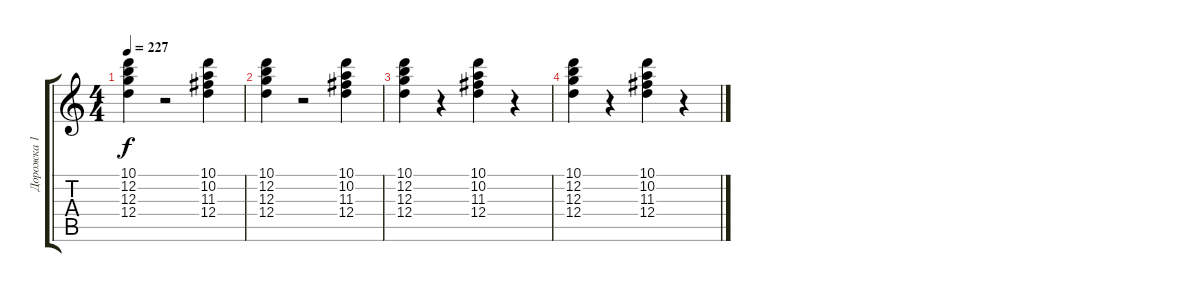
\track ("Дорожка 1" "Дорожка 1") {instrument acousticguitarsteel}
\staff {score tabs}
\tuning (E4 B3 G3 D3 A2 E2) {hide}
\ts (4 4)
\tempo 227
\clef g2
\ks c
(10.1 12.2 12.3 12.4).4{dy f} r.2 (10.1 10.2 11.3 12.4).4 |
(10.1 12.2 12.3 12.4).4 r.2 (10.1 10.2 11.3 12.4).4 |
(10.1 12.2 12.3 12.4).4 r.4 (10.1 10.2 11.3 12.4).4 r.4 |
(10.1 12.2 12.3 12.4).4 r.4 (10.1 10.2 11.3 12.4).4 r.4
